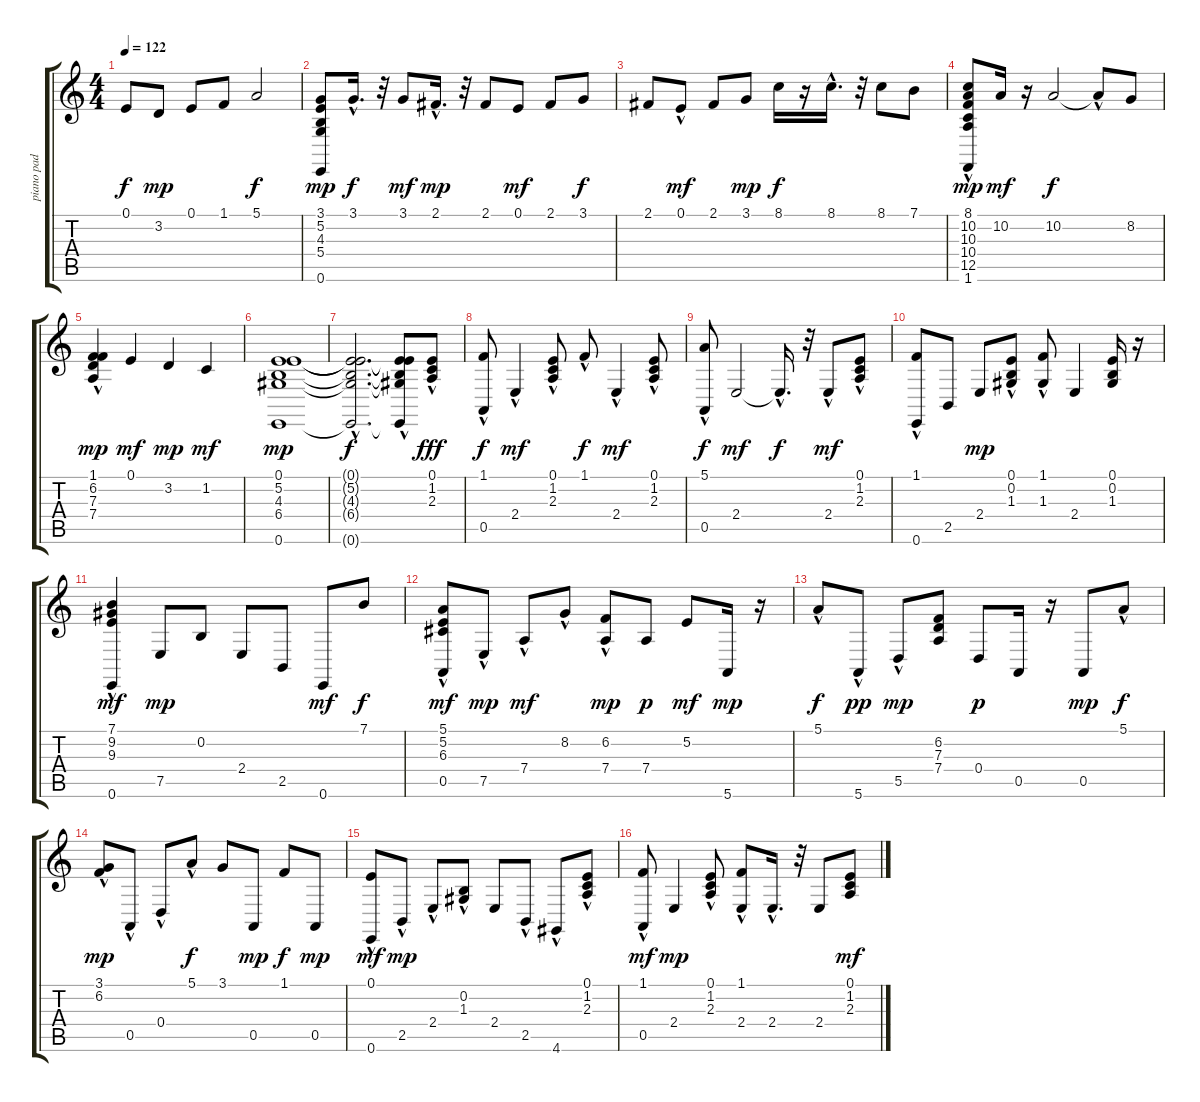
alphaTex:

\track ("piano pad & Melody" "piano pad ") {instrument acousticgrandpiano}
\staff {score tabs}
\tuning (E4 B3 G3 D3 A2 E2) {hide}
\ts (4 4)
\tempo 122
\clef g2
\ks c
0.1.8{dy f} 3.2.8{dy mp} 0.1.8 1.1.8 5.1.2{dy f} |
(3.1 5.2 4.3 5.4 0.6).8{dy mp} 3.1{hac}.16{d dy f} r.32 3.1.8{dy mf} 2.1{hac}.16{d dy mp} r.32 2.1.8 0.1.8{dy mf} 2.1.8 3.1.8{dy f} |
2.1.8 0.1{hac}.8{dy mf} 2.1.8 3.1.8{dy mp} 8.1.16{dy f} r.16 8.1{hac}.16{d} r.32 8.1.8 7.1.8 |
(8.1 10.2 10.3{hac} 10.4{hac} 12.5{hac} 1.6).8{dy mp} 10.2.16{dy mf} r.16 10.2.2{dy f} 10.2{hac t}.8 8.2.8 |
(1.1{hac} 6.2{hac} 7.3 7.4{hac}).4{dy mp} 0.1.4{dy mf} 3.2.4{dy mp} 1.2.4{dy mf} |
(0.1 5.2 4.3 6.4 0.6).1{dy mp} |
(0.1{hac t} 5.2{hac t} 4.3{hac t} 6.4{hac t} 0.6{hac t}).2{d dy f} (0.1{t} 5.2{t} 4.3{hac t} 6.4{hac t} 0.6{t}).8 (0.1 1.2{hac} 2.3{hac}).8{dy fff} |
(1.1{hac} 0.5{hac}).8{dy f} 2.4{hac}.4{dy mf} (0.1 1.2 2.3{hac}).8 1.1{hac}.8{dy f} 2.4{hac}.4{dy mf} (0.1{hac} 1.2{hac} 2.3{hac}).8 |
(5.1{hac} 0.5{hac}).8{dy f} 2.4.2{dy mf} 2.4{hac t}.16{d dy f} r.32 2.4{hac}.8{dy mf} (0.1{hac} 1.2{hac} 2.3{hac}).8 |
(1.1{hac} 0.6{hac}).8 2.5.8 2.4.8{dy mp} (0.1{hac} 0.2{hac} 1.3{hac}).8 (1.1{hac} 1.3{hac}).8 2.4.4 (0.1 0.2 1.3).16 r.16 |
(7.1{hac} 9.2{hac} 9.3{hac} 0.6).4{dy mf} 7.5.8{dy mp} 0.2.8 2.4.8 2.5.8 0.6.8{dy mf} 7.1.8{dy f} |
(5.1 5.2 6.3{hac} 0.5{hac}).8{dy mf} 7.5{hac}.8{dy mp} 7.4{hac}.8{dy mf} 8.2{hac}.8 (6.2 7.4{hac}).8{dy mp} 7.4.8{dy p} 5.2.8{dy mf} 5.6.16{dy mp} r.16 |
5.1{hac}.8{dy f} 5.6{hac}.8{dy pp} 5.5{hac}.8{dy mp} (6.2 7.3 7.4).8 0.4.8{dy p} 0.5.16 r.16 0.5.8{dy mp} 5.1{hac}.8{dy f} |
(3.1{hac} 6.2).8{dy mp} 0.5{hac}.8 0.4{hac}.8 5.1{hac}.8{dy f} 3.1.8 0.5.8{dy mp} 1.1.8{dy f} 0.5.8{dy mp} |
(0.1{hac} 0.6{hac}).8{dy mf} 2.5{hac}.8{dy mp} 2.4{hac}.8 (0.2{hac} 1.3{hac}).8 2.4.8 2.5{hac}.8 4.6{hac}.8 (0.1 1.2{hac} 2.3{hac}).8 |
(1.1{hac} 0.5{hac}).8{dy mf} 2.4.4{dy mp} (0.1 1.2{hac} 2.3{hac}).8 (1.1{hac} 2.4).8 2.4{hac}.16{d} r.32 2.4.8 (0.1 1.2 2.3).8{dy mf}
